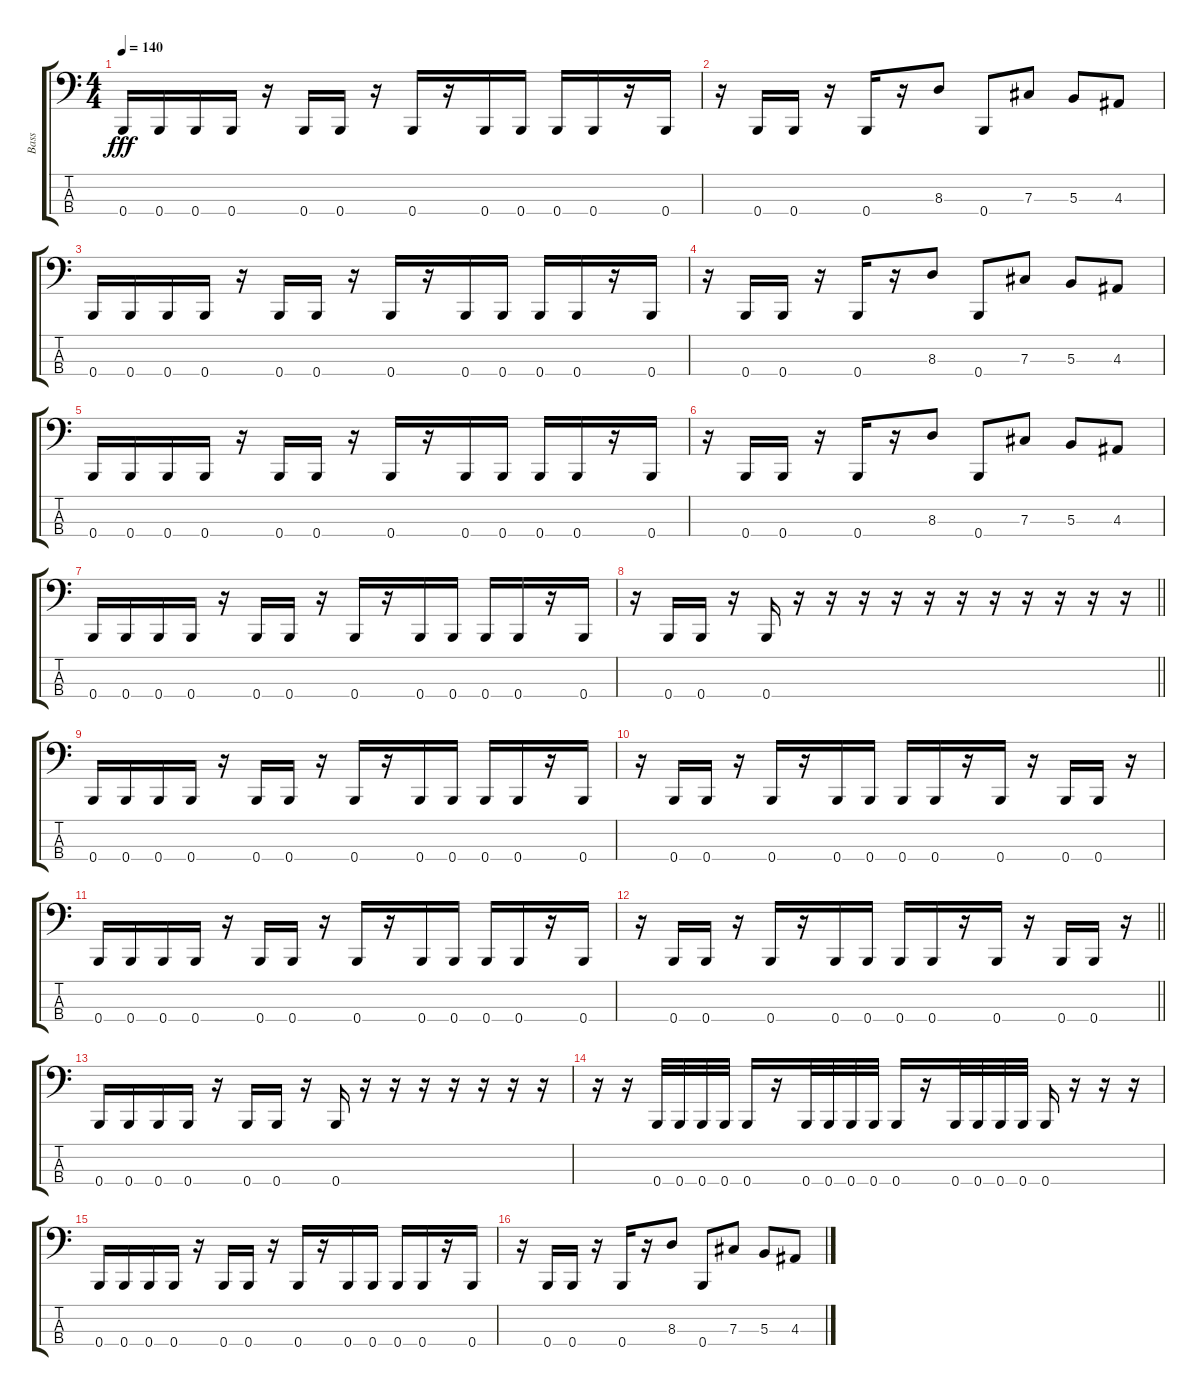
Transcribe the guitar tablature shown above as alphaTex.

\track ("Bass" "Bass") {instrument electricbasspick}
\staff {score tabs}
\tuning (E2 B1 Gb1 B0) {hide}
\ts (4 4)
\section ("" "")
\tempo 140
\clef f4
\ks c
0.4.16{dy fff} 0.4.16 0.4.16 0.4.16 r.16 0.4.16 0.4.16 r.16 0.4.16 r.16 0.4.16 0.4.16 0.4.16 0.4.16 r.16 0.4.16 |
r.16 0.4.16 0.4.16 r.16 0.4.16 r.16 8.3.8 0.4.8 7.3.8 5.3.8 4.3.8 |
0.4.16 0.4.16 0.4.16 0.4.16 r.16 0.4.16 0.4.16 r.16 0.4.16 r.16 0.4.16 0.4.16 0.4.16 0.4.16 r.16 0.4.16 |
r.16 0.4.16 0.4.16 r.16 0.4.16 r.16 8.3.8 0.4.8 7.3.8 5.3.8 4.3.8 |
0.4.16 0.4.16 0.4.16 0.4.16 r.16 0.4.16 0.4.16 r.16 0.4.16 r.16 0.4.16 0.4.16 0.4.16 0.4.16 r.16 0.4.16 |
r.16 0.4.16 0.4.16 r.16 0.4.16 r.16 8.3.8 0.4.8 7.3.8 5.3.8 4.3.8 |
0.4.16 0.4.16 0.4.16 0.4.16 r.16 0.4.16 0.4.16 r.16 0.4.16 r.16 0.4.16 0.4.16 0.4.16 0.4.16 r.16 0.4.16 |
\barLineRight lightlight
r.16 0.4.16 0.4.16 r.16 0.4.16 r.16 r.16 r.16 r.16 r.16 r.16 r.16 r.16 r.16 r.16 r.16 |
\section ("" "")
0.4.16 0.4.16 0.4.16 0.4.16 r.16 0.4.16 0.4.16 r.16 0.4.16 r.16 0.4.16 0.4.16 0.4.16 0.4.16 r.16 0.4.16 |
r.16 0.4.16 0.4.16 r.16 0.4.16 r.16 0.4.16 0.4.16 0.4.16 0.4.16 r.16 0.4.16 r.16 0.4.16 0.4.16 r.16 |
0.4.16 0.4.16 0.4.16 0.4.16 r.16 0.4.16 0.4.16 r.16 0.4.16 r.16 0.4.16 0.4.16 0.4.16 0.4.16 r.16 0.4.16 |
\barLineRight lightlight
r.16 0.4.16 0.4.16 r.16 0.4.16 r.16 0.4.16 0.4.16 0.4.16 0.4.16 r.16 0.4.16 r.16 0.4.16 0.4.16 r.16 |
\section ("" "")
0.4.16 0.4.16 0.4.16 0.4.16 r.16 0.4.16 0.4.16 r.16 0.4.16 r.16 r.16 r.16 r.16 r.16 r.16 r.16 |
r.16 r.16 0.4.32 0.4.32 0.4.32 0.4.32 0.4.16 r.16 0.4.32 0.4.32 0.4.32 0.4.32 0.4.16 r.16 0.4.32 0.4.32 0.4.32 0.4.32 0.4.16 r.16 r.16 r.16 |
0.4.16 0.4.16 0.4.16 0.4.16 r.16 0.4.16 0.4.16 r.16 0.4.16 r.16 0.4.16 0.4.16 0.4.16 0.4.16 r.16 0.4.16 |
r.16 0.4.16 0.4.16 r.16 0.4.16 r.16 8.3.8 0.4.8 7.3.8 5.3.8 4.3.8
